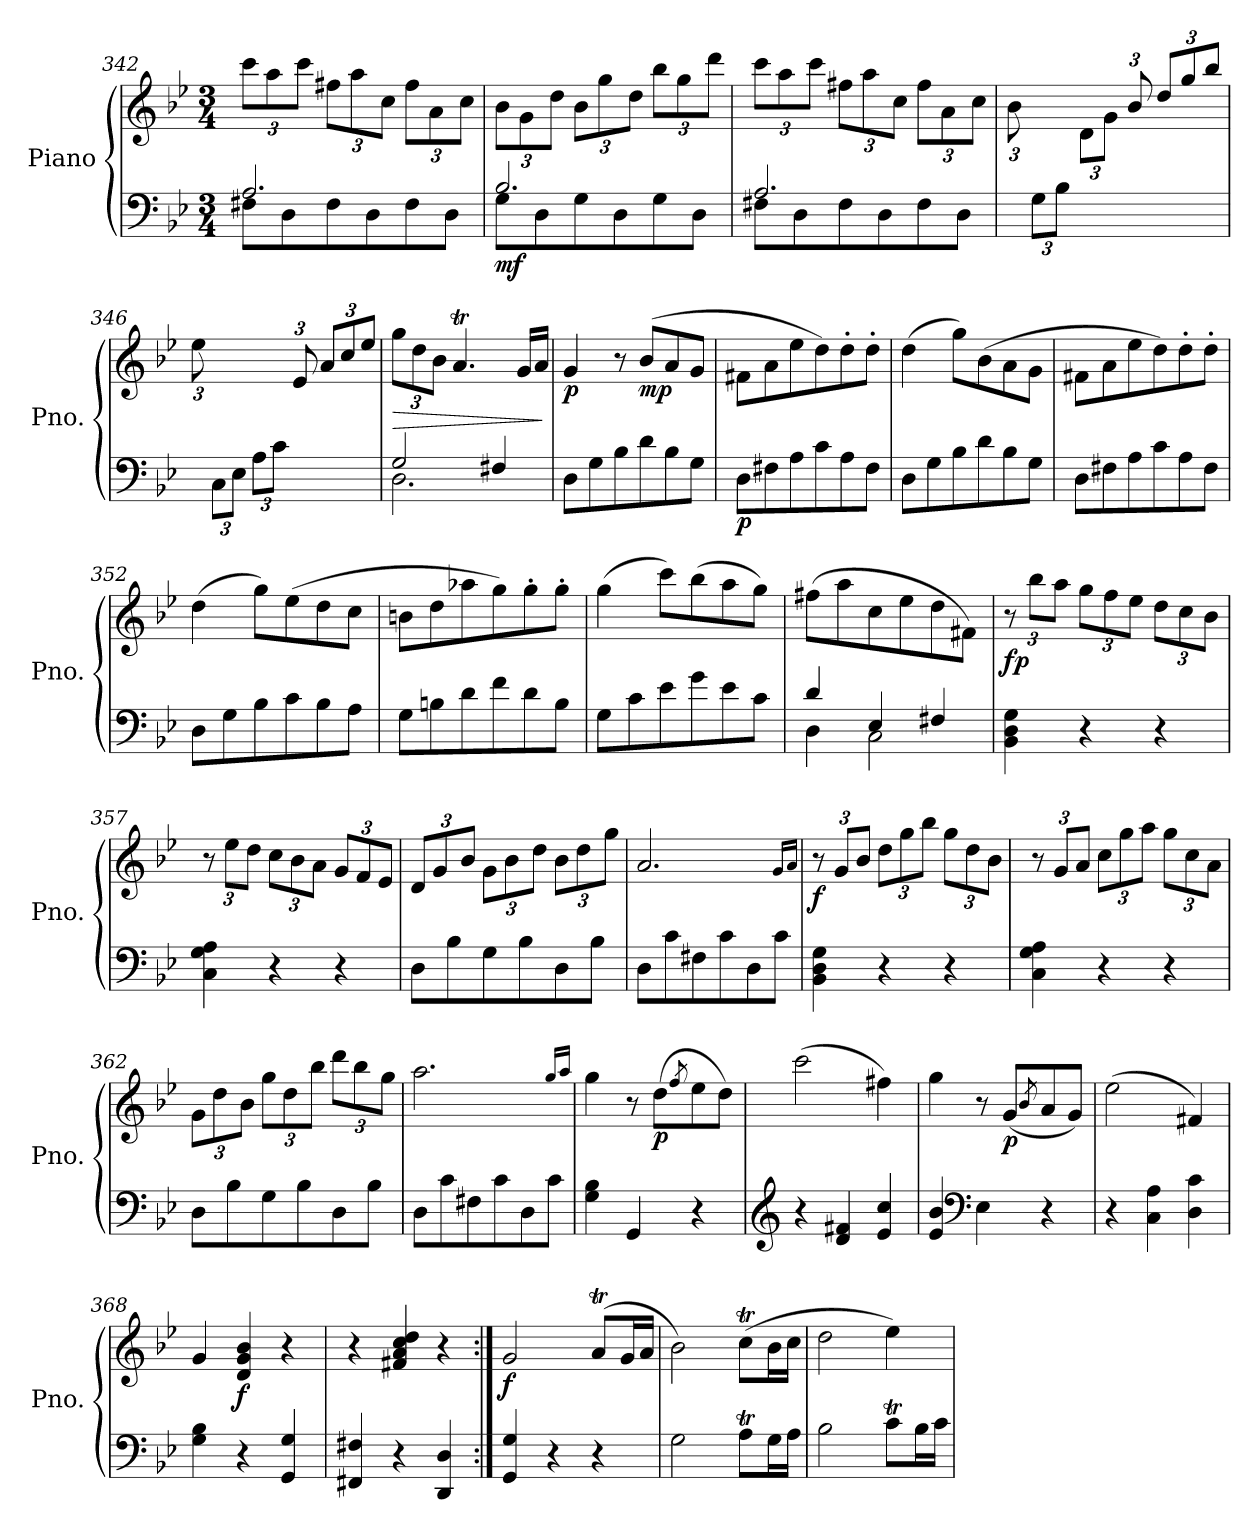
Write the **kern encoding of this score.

**kern	**kern	**dynam
*part1	*part1	*part1
*staff2	*staff1	*staff1/2
*I"Piano	*	*
*I'Pno.	*	*
!!LO:LB:g=z
*clefF4	*clefG2	*
*k[b-e-]	*k[b-e-]	*
*M3/4	*M3/4	*
=342	=342	=342
*^	*	*
*	*	*Xbrackettup	*
2.A/	8F#X\L	12ccc\L	.
.	.	12aa\	.
.	8D\	.	.
.	.	12ccc\J	.
.	8F#\	12ff#X\L	.
.	.	12aa\	.
.	8D\	.	.
.	.	12cc\J	.
.	8F#\	12ff#\L	.
.	.	12a\	.
.	8D\J	.	.
.	.	12cc\J	.
=343	=343	=343	=343
!	!	!	!LO:DY:b=2
2.B-/	8G\L	12b-\L	mf
.	.	12g\	.
.	8D\	.	.
.	.	12dd\J	.
.	8G\	12b-\L	.
.	.	12gg\	.
.	8D\	.	.
.	.	12dd\J	.
.	8G\	12bb-\L	.
.	.	12gg\	.
.	8D\J	.	.
.	.	12ddd\J	.
=344	=344	=344	=344
2.A/	8F#X\L	12ccc\L	.
.	.	12aa\	.
.	8D\	.	.
.	.	12ccc\J	.
.	8F#\	12ff#X\L	.
.	.	12aa\	.
.	8D\	.	.
.	.	12cc\J	.
.	8F#\	12ff#\L	.
.	.	12a\	.
.	8D\J	.	.
.	.	12cc\J	.
*v	*v	*	*
!!LO:LB:g=z
=345	=345	=345
*Xbrackettup	*	*
*	*^	*
12ryy	12b-\	4ryy	.
12G\L	4ryy	.	.
12B-\J	.	.	.
6ryy	.	12d\L	.
.	12ryy	12g\J	.
12ryy	12b-/	3ryy	.
4ryy	12dd/L	.	.
.	12gg/	.	.
.	12bb-/J	.	.
*	*v	*v	*
=346	=346	=346
12ryy	12ee-\	.
12C\L	4ryy	.
12E-\J	.	.
12A\L	.	.
12c\J	12ryy	.
12ryy	12e-/	.
4ryy	12a/L	.
.	12cc/	.
.	12ee-/J	.
=347	=347	=347
*^	*	*
!	!	!	!LO:HP:b
2G/	2.D\	12gg\L	>
.	.	12dd\	.
.	.	12b-\J	.
.	.	4.at/	.
4F#X/	.	.	.
.	.	16g/LL	.
.	.	16a/JJ	.
*v	*v	*	*
.	.	]
=348	=348	=348
!	!	!LO:DY:b
8D\L	4g/	p
8G\	.	.
8B-\	8r	.
!	!	!LO:DY:b
8d\	(>8b-/L	mp
8B-\	8a/	.
8G\J	8g/J	.
=349	=349	=349
!	!	!LO:DY:b=2
8D\L	8f#X\L	p
8F#X\	8a\	.
8A\	8ee-\	.
8c\	8dd\)	.
8A\	8dd'\	.
8F#\J	8dd'\J	.
=350	=350	=350
8D\L	(>4dd\	.
8G\	.	.
8B-\	8gg\L)	.
8d\	(>8b-\	.
8B-\	8a\	.
8G\J	8g\J	.
!!LO:LB:g=z
=351	=351	=351
8D\L	8f#X\L	.
8F#X\	8a\	.
8A\	8ee-\	.
8c\	8dd\)	.
8A\	8dd'\	.
8F#\J	8dd'\J	.
=352	=352	=352
8D\L	(>4dd\	.
8G\	.	.
8B-\	8gg\L)	.
8c\	(>8ee-\	.
8B-\	8dd\	.
8A\J	8cc\J	.
=353	=353	=353
8G\L	8bn\L	.
8Bn\	8dd\	.
8d\	8aa-X\	.
8f\	8gg\)	.
8d\	8gg'\	.
8B\J	8gg'\J	.
=354	=354	=354
8G\L	(>4gg\	.
8c\	.	.
8e-\	8ccc\L)	.
8g\	(>8bb-\	.
8e-\	8aa\	.
8c\J	8gg\J)	.
=355	=355	=355
*^	*	*
4d/	4D\	(>8ff#X\L	.
.	.	8aa\	.
4E-/	2C\	8cc\	.
.	.	8ee-\	.
4F#X/	.	8dd\	.
.	.	8f#X\J)	.
*v	*v	*	*
!!LO:LB:g=z
=356	=356	=356
!	!	!LO:DY:b
4BB-\ 4D\ 4G\	12r	fp
.	12bb-\L	.
.	12aa\J	.
4r	12gg\L	.
.	12ff\	.
.	12ee-\J	.
4r	12dd\L	.
.	12cc\	.
.	12b-\J	.
=357	=357	=357
4C\ 4G\ 4A\	12r	.
.	12ee-\L	.
.	12dd\J	.
4r	12cc\L	.
.	12b-\	.
.	12a\J	.
4r	12g/L	.
.	12f/	.
.	12e-/J	.
=358	=358	=358
8D\L	12d/L	.
.	12g/	.
8B-\	.	.
.	12b-/J	.
8G\	12g\L	.
.	12b-\	.
8B-\	.	.
.	12dd\J	.
8D\	12b-\L	.
.	12dd\	.
8B-\J	.	.
.	12gg\J	.
=359	=359	=359
8D\L	2.a/	.
8c\	.	.
8F#X\	.	.
8c\	.	.
8D\	.	.
8c\J	.	.
.	16qg/LL	.
.	16qa/JJ	.
=360	=360	=360
!	!	!LO:DY:b
4BB-\ 4D\ 4G\	12r	f
.	12g/L	.
.	12b-/J	.
4r	12dd\L	.
.	12gg\	.
.	12bb-\J	.
4r	12gg\L	.
.	12dd\	.
.	12b-\J	.
!!LO:PB:g=z
=361	=361	=361
4C\ 4G\ 4A\	12r	.
.	12g/L	.
.	12a/J	.
4r	12cc\L	.
.	12gg\	.
.	12aa\J	.
4r	12gg\L	.
.	12cc\	.
.	12a\J	.
=362	=362	=362
8D\L	12g\L	.
.	12dd\	.
8B-\	.	.
.	12b-\J	.
8G\	12gg\L	.
.	12dd\	.
8B-\	.	.
.	12bb-\J	.
8D\	12ddd\L	.
.	12bb-\	.
8B-\J	.	.
.	12gg\J	.
=363	=363	=363
8D\L	2.aa\	.
8c\	.	.
8F#X\	.	.
8c\	.	.
8D\	.	.
8c\J	.	.
.	16qgg/LL	.
.	16qaa/JJ	.
=364	=364	=364
4G\ 4B-\	4gg\	.
4GG/	8r	.
!	!	!LO:DY:b
.	(>8dd\L	p
.	8qff/	.
4r	8ee-\	.
.	8dd\J)	.
=365	=365	=365
*clefG2	*	*
4r	(>2ccc\	.
4d/ 4f#X/	.	.
4e-/ 4cc/	4ff#X\)	.
=366	=366	=366
4e-/ 4b-/	4gg\	.
*clefF4	*	*
4E-\	8r	.
!	!	!LO:DY:b
.	(<8g/L	p
.	8qb-/	.
4r	8a/	.
.	8g/J)	.
!!LO:LB:g=z
=367	=367	=367
4r	(>2ee-\	.
4C\ 4A\	.	.
4D\ 4c\	4f#X/)	.
=368	=368	=368
4G\ 4B-\	4g/	.
!	!	!LO:DY:b
4r	4d/ 4g/ 4b-/	f
4GG/ 4G/	4r	.
=369	=369	=369
4FF#X/ 4F#X/	4r	.
4r	4f#X/ 4a/ 4cc/ 4dd/	.
4DD/ 4D/	4r	.
=370:|!	=370:|!	=370:|!
!	!	!LO:DY:b
4GG/ 4G/	2g/	f
4r	.	.
4r	(<8at/L	.
.	16g/L	.
.	16a/JJ	.
=371	=371	=371
2G\	2b-\)	.
8At\L	(>8ccT\L	.
16G\L	16b-\L	.
16A\JJ	16cc\JJ	.
=372	=372	=372
2B-\	2dd\	.
8cT\L	4ee-\)	.
16B-\L	.	.
16c\JJ	.	.
=	=	=
*-	*-	*-
